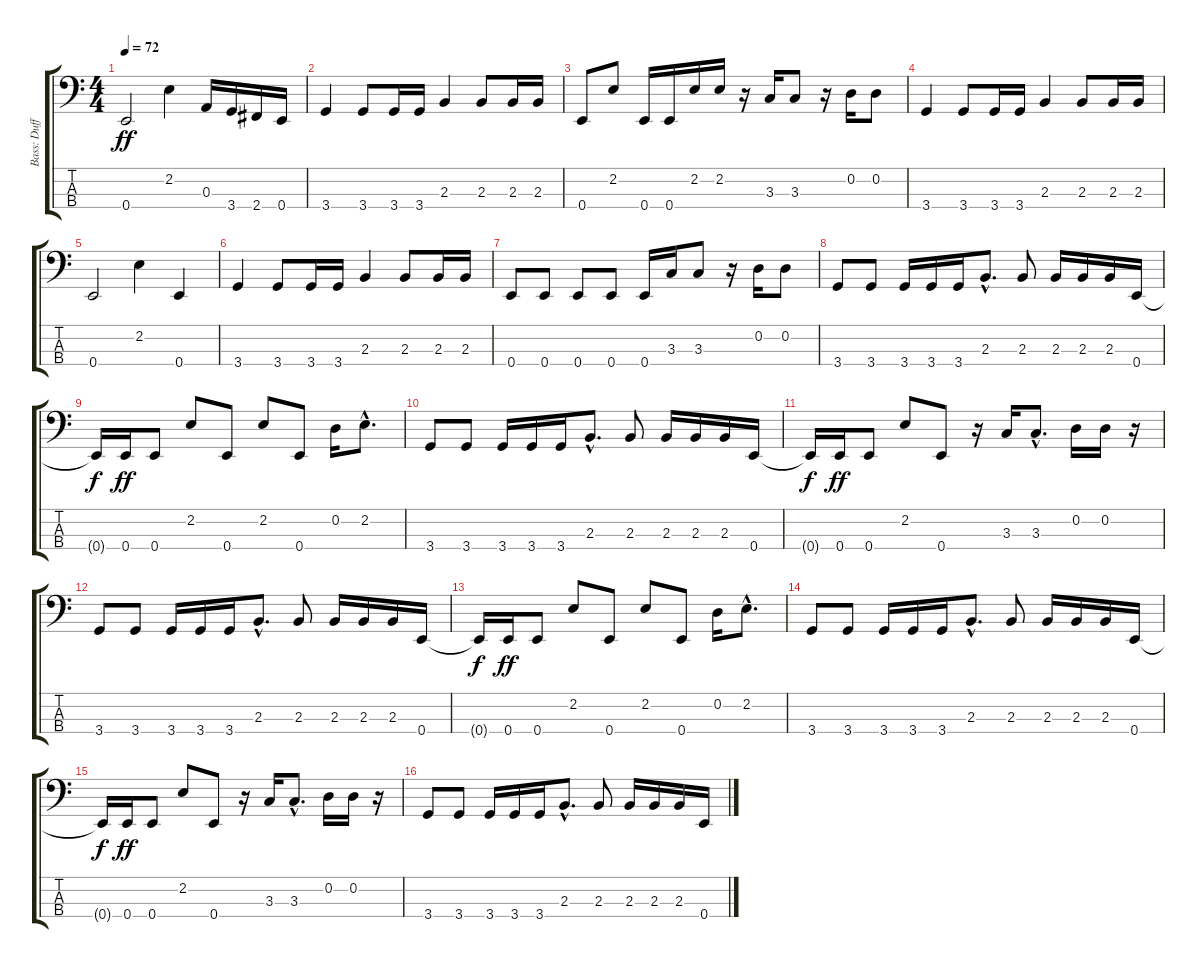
\track ("Bass: Duff" "Bass: Duff") {instrument electricbassfinger}
\staff {score tabs}
\tuning (G2 D2 A1 E1) {hide}
\ts (4 4)
\tempo 72
\clef f4
\ks c
0.4.2{dy ff} 2.2.4 0.3.16 3.4.16 2.4.16 0.4.16 |
3.4.4 3.4.8 3.4.16 3.4.16 2.3.4 2.3.8 2.3.16 2.3.16 |
0.4.8 2.2.8 0.4.16 0.4.16 2.2.16 2.2.16 r.16 3.3.16 3.3.8 r.16 0.2.16 0.2.8 |
3.4.4 3.4.8 3.4.16 3.4.16 2.3.4 2.3.8 2.3.16 2.3.16 |
0.4.2 2.2.4 0.4.4 |
3.4.4 3.4.8 3.4.16 3.4.16 2.3.4 2.3.8 2.3.16 2.3.16 |
0.4.8 0.4.8 0.4.8 0.4.8 0.4.16 3.3.16 3.3.8 r.16 0.2.16 0.2.8 |
3.4.8 3.4.8 3.4.16 3.4.16 3.4.16 2.3{hac}.8{d} 2.3.8 2.3.16 2.3.16 2.3.16 0.4.16 |
0.4{t}.16{dy f} 0.4.16{dy ff} 0.4.8 2.2.8 0.4.8 2.2.8 0.4.8 0.2.16 2.2{hac}.8{d} |
3.4.8 3.4.8 3.4.16 3.4.16 3.4.16 2.3{hac}.8{d} 2.3.8 2.3.16 2.3.16 2.3.16 0.4.16 |
0.4{t}.16{dy f} 0.4.16{dy ff} 0.4.8 2.2.8 0.4.8 r.16 3.3.16 3.3{hac}.8{d} 0.2.16 0.2.16 r.16 |
3.4.8 3.4.8 3.4.16 3.4.16 3.4.16 2.3{hac}.8{d} 2.3.8 2.3.16 2.3.16 2.3.16 0.4.16 |
0.4{t}.16{dy f} 0.4.16{dy ff} 0.4.8 2.2.8 0.4.8 2.2.8 0.4.8 0.2.16 2.2{hac}.8{d} |
3.4.8 3.4.8 3.4.16 3.4.16 3.4.16 2.3{hac}.8{d} 2.3.8 2.3.16 2.3.16 2.3.16 0.4.16 |
0.4{t}.16{dy f} 0.4.16{dy ff} 0.4.8 2.2.8 0.4.8 r.16 3.3.16 3.3{hac}.8{d} 0.2.16 0.2.16 r.16 |
3.4.8 3.4.8 3.4.16 3.4.16 3.4.16 2.3{hac}.8{d} 2.3.8 2.3.16 2.3.16 2.3.16 0.4.16
